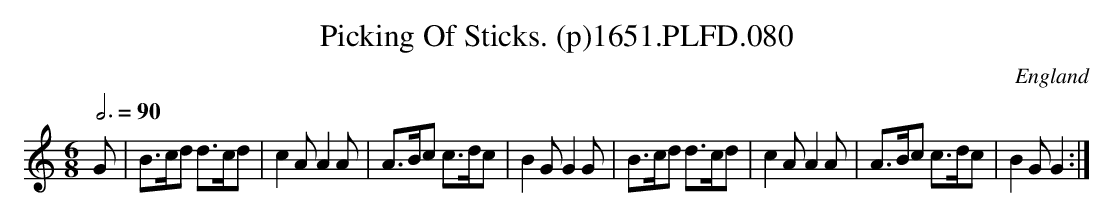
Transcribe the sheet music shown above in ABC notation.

X:1
T:Picking Of Sticks. (p)1651.PLFD.080
M:6/8
L:1/8
Q:3/4=90
O:England
K:C
G | B>cd d>cd | c2A A2A | A>Bc c>dc | B2G G2G | B>cd d>cd | c2A A2A | A>Bc c>dc | B2G G2 :|
